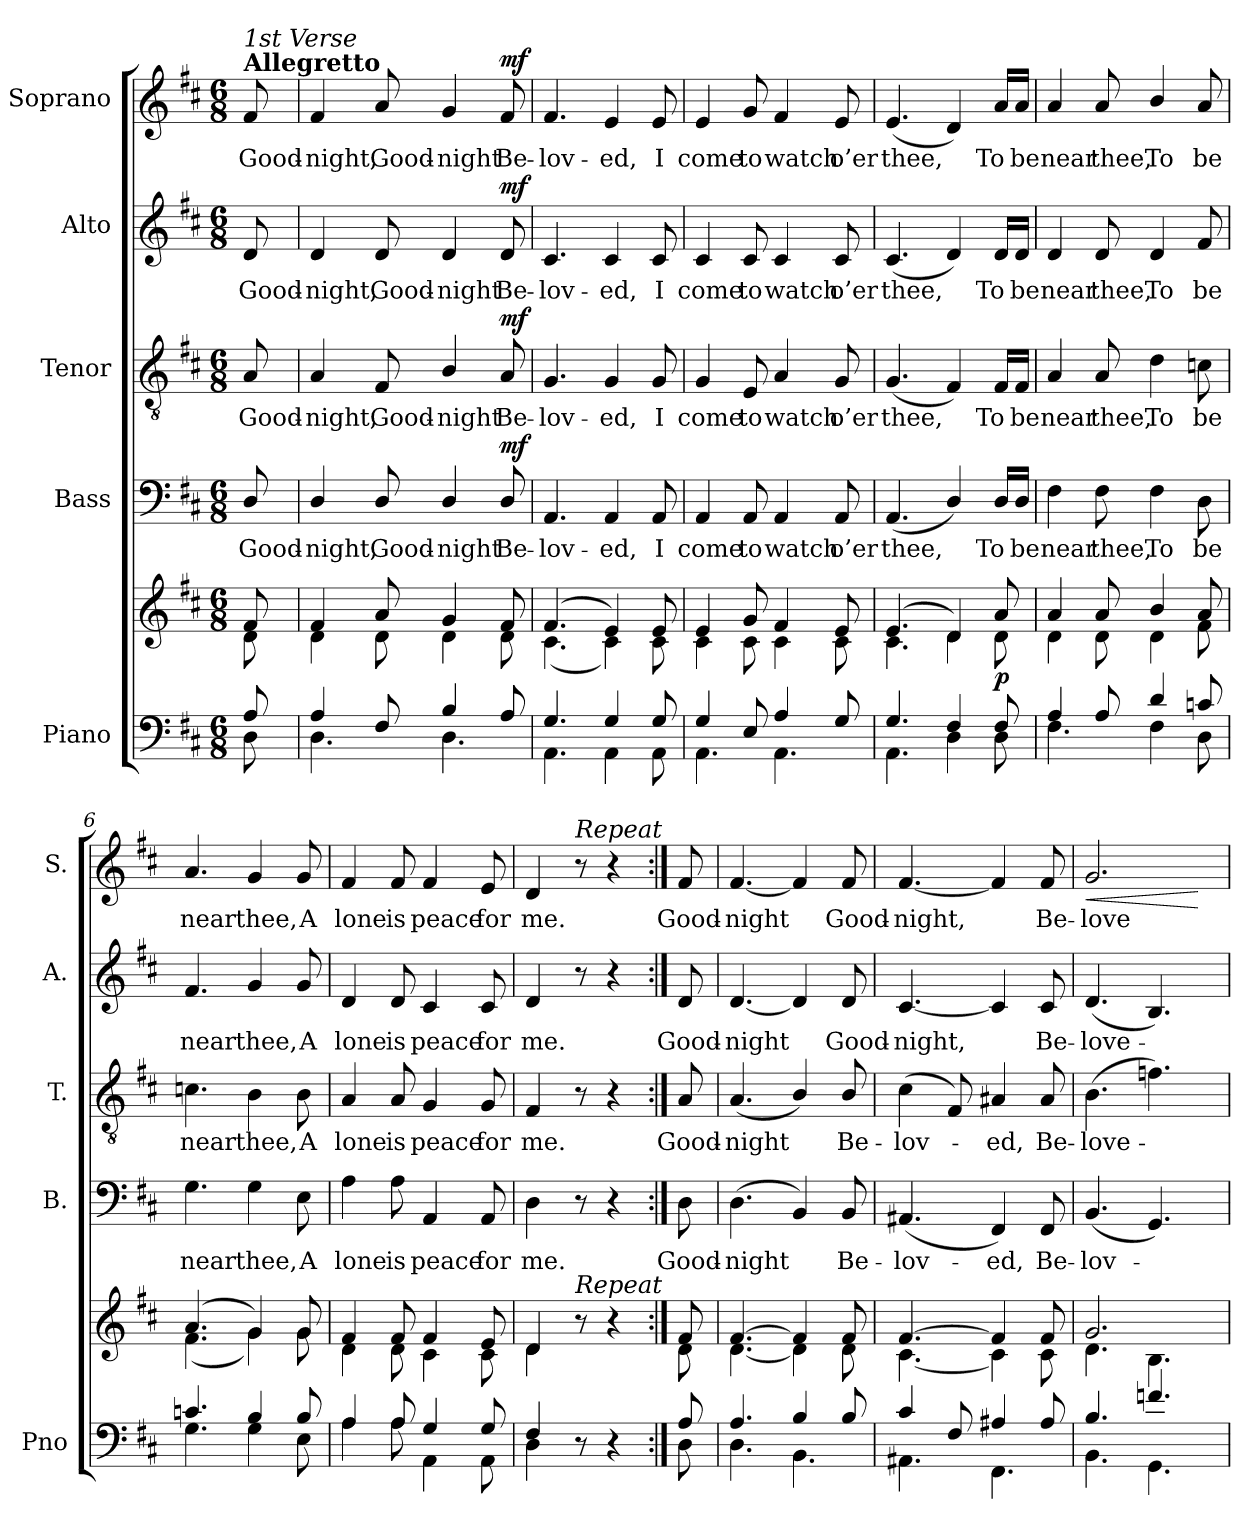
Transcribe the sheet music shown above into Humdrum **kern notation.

**kern	**kern	**dynam	**kern	**text	**dynam	**kern	**text	**dynam	**kern	**text	**dynam	**kern	**text	**dynam
*part5	*part5	*part5	*part4	*part4	*part4	*part3	*part3	*part3	*part2	*part2	*part2	*part1	*part1	*part1
*staff6	*staff5	*staff5/6	*staff4	*staff4	*staff4	*staff3	*staff3	*staff3	*staff2	*staff2	*staff2	*staff1	*staff1	*staff1
*I"Piano	*	*	*I"Bass	*	*	*I"Tenor	*	*	*I"Alto	*	*	*I"Soprano	*	*
*I'Pno	*	*	*I'B.	*	*	*I'T.	*	*	*I'A.	*	*	*I'S.	*	*
*clefF4	*clefG2	*	*clefF4	*	*	*clefGv2	*	*	*clefG2	*	*	*clefG2	*	*
*k[f#c#]	*k[f#c#]	*	*k[f#c#]	*	*	*k[f#c#]	*	*	*k[f#c#]	*	*	*k[f#c#]	*	*
*M6/8	*M6/8	*	*M6/8	*	*	*M6/8	*	*	*M6/8	*	*	*M6/8	*	*
=	=	=	=	=	=	=	=	=	=	=	=	=	=	=
*^	*^	*	*	*	*	*	*	*	*	*	*	*	*	*
!	!	!	!	!	!	!	!	!	!	!	!	!	!	!LO:TX:a:B:t=Allegretto	!	!
!	!	!	!	!	!	!	!	!	!	!	!	!	!	!LO:TX:a:i:t=1st Verse	!	!
!	!	!	!	!	!	!LO:LY:b	!	!	!LO:LY:b	!	!	!LO:LY:b	!	!	!LO:LY:b	!
8A/	8D\	8f#/	8d\	.	8D/	Good-	.	8A/	Good-	.	8d/	Good-	.	8f#/	Good-	.
=1	=1	=1	=1	=1	=1	=1	=1	=1	=1	=1	=1	=1	=1	=1	=1	=1
!	!	!	!	!	!	!LO:LY:b	!	!	!LO:LY:b	!	!	!LO:LY:b	!	!	!LO:LY:b	!
4A/	4.D\	4f#/	4d\	.	4D/	-night,	.	4A/	-night,	.	4d/	-night,	.	4f#/	-night,	.
!	!	!	!	!	!	!LO:LY:b	!	!	!LO:LY:b	!	!	!LO:LY:b	!	!	!LO:LY:b	!
8F#/	.	8a/	8d\	.	8D/	Good-	.	8F#/	Good-	.	8d/	Good-	.	8a/	Good-	.
!	!	!	!	!	!	!LO:LY:b	!	!	!LO:LY:b	!	!	!LO:LY:b	!	!	!LO:LY:b	!
4B/	4.D\	4g/	4d\	.	4D/	-night	.	4B/	-night	.	4d/	-night	.	4g/	-night	.
!	!	!	!	!	!	!LO:LY:b	!LO:DY:a	!	!LO:LY:b	!LO:DY:a	!	!LO:LY:b	!LO:DY:a	!	!LO:LY:b	!LO:DY:a
8A/	.	8f#/	8d\	.	8D/	Be-	mf	8A/	Be-	mf	8d/	Be-	mf	8f#/	Be-	mf
=2	=2	=2	=2	=2	=2	=2	=2	=2	=2	=2	=2	=2	=2	=2	=2	=2
!	!	!	!	!	!	!LO:LY:b	!	!	!LO:LY:b	!	!	!LO:LY:b	!	!	!LO:LY:b	!
4.G/	4.AA\	(>4.f#/	(<4.c#\	.	4.AA/	-lov-	.	4.G/	-lov-	.	4.c#/	-lov-	.	4.f#/	-lov-	.
!	!	!	!	!	!	!LO:LY:b	!	!	!LO:LY:b	!	!	!LO:LY:b	!	!	!LO:LY:b	!
4G/	4AA\	4e/)	4c#\)	.	4AA/	-ed,	.	4G/	-ed,	.	4c#/	-ed,	.	4e/	-ed,	.
!	!	!	!	!	!	!LO:LY:b	!	!	!LO:LY:b	!	!	!LO:LY:b	!	!	!LO:LY:b	!
8G/	8AA\	8e/	8c#\	.	8AA/	I	.	8G/	I	.	8c#/	I	.	8e/	I	.
=3	=3	=3	=3	=3	=3	=3	=3	=3	=3	=3	=3	=3	=3	=3	=3	=3
!	!	!	!	!	!	!LO:LY:b	!	!	!LO:LY:b	!	!	!LO:LY:b	!	!	!LO:LY:b	!
4G/	4.AA\	4e/	4c#\	.	4AA/	come	.	4G/	come	.	4c#/	come	.	4e/	come	.
!	!	!	!	!	!	!LO:LY:b	!	!	!LO:LY:b	!	!	!LO:LY:b	!	!	!LO:LY:b	!
8E/	.	8g/	8c#\	.	8AA/	to	.	8E/	to	.	8c#/	to	.	8g/	to	.
!	!	!	!	!	!	!LO:LY:b	!	!	!LO:LY:b	!	!	!LO:LY:b	!	!	!LO:LY:b	!
4A/	4.AA\	4f#/	4c#\	.	4AA/	watch	.	4A/	watch	.	4c#/	watch	.	4f#/	watch	.
!	!	!	!	!	!	!LO:LY:b	!	!	!LO:LY:b	!	!	!LO:LY:b	!	!	!LO:LY:b	!
8G/	.	8e/	8c#\	.	8AA/	o’er	.	8G/	o’er	.	8c#/	o’er	.	8e/	o’er	.
!!LO:LB:g=z
=4	=4	=4	=4	=4	=4	=4	=4	=4	=4	=4	=4	=4	=4	=4	=4	=4
!	!	!	!	!	!	!LO:LY:b	!	!	!LO:LY:b	!	!	!LO:LY:b	!	!	!LO:LY:b	!
4.G/	4.AA\	(>4.e/	4.c#\	.	(<4.AA/	thee,	.	(<4.G/	thee,	.	(<4.c#/	thee,	.	(<4.e/	thee,	.
4F#/	4D\	4d/)	4d\	.	4D/)	.	.	4F#/)	.	.	4d/)	.	.	4d/)	.	.
!	!	!	!	!LO:DY:b	!	!LO:LY:b	!	!	!LO:LY:b	!	!	!LO:LY:b	!	!	!LO:LY:b	!
8F#/	8D\	8a/	8d\	p	16D/LL	To	.	16F#/LL	To	.	16d/LL	To	.	16a/LL	To	.
!	!	!	!	!	!	!LO:LY:b	!	!	!LO:LY:b	!	!	!LO:LY:b	!	!	!LO:LY:b	!
.	.	.	.	.	16D/JJ	be	.	16F#/JJ	be	.	16d/JJ	be	.	16a/JJ	be	.
=5	=5	=5	=5	=5	=5	=5	=5	=5	=5	=5	=5	=5	=5	=5	=5	=5
!	!	!	!	!	!	!LO:LY:b	!	!	!LO:LY:b	!	!	!LO:LY:b	!	!	!LO:LY:b	!
4A/	4.F#\	4a/	4d\	.	4F#\	near	.	4A/	near	.	4d/	near	.	4a/	near	.
!	!	!	!	!	!	!LO:LY:b	!	!	!LO:LY:b	!	!	!LO:LY:b	!	!	!LO:LY:b	!
8A/	.	8a/	8d\	.	8F#\	thee,	.	8A/	thee,	.	8d/	thee,	.	8a/	thee,	.
!	!	!	!	!	!	!LO:LY:b	!	!	!LO:LY:b	!	!	!LO:LY:b	!	!	!LO:LY:b	!
4d/	4F#\	4b/	4d\	.	4F#\	To	.	4d\	To	.	4d/	To	.	4b/	To	.
!	!	!	!	!	!	!LO:LY:b	!	!	!LO:LY:b	!	!	!LO:LY:b	!	!	!LO:LY:b	!
8cn/	8D\	8a/	8f#\	.	8D\	be	.	8cn\	be	.	8f#/	be	.	8a/	be	.
=6	=6	=6	=6	=6	=6	=6	=6	=6	=6	=6	=6	=6	=6	=6	=6	=6
!	!	!	!	!	!	!LO:LY:b	!	!	!LO:LY:b	!	!	!LO:LY:b	!	!	!LO:LY:b	!
4.cn/	4.G\	(>4.a/	(<4.f#\	.	4.G\	near	.	4.cn\	near	.	4.f#/	near	.	4.a/	near	.
!	!	!	!	!	!	!LO:LY:b	!	!	!LO:LY:b	!	!	!LO:LY:b	!	!	!LO:LY:b	!
4B/	4G\	4g/)	4g\)	.	4G\	thee,	.	4B\	thee,	.	4g/	thee,	.	4g/	thee,	.
!	!	!	!	!	!	!LO:LY:b	!	!	!LO:LY:b	!	!	!LO:LY:b	!	!	!LO:LY:b	!
8B/	8E\	8g/	8g\	.	8E\	A	.	8B\	A	.	8g/	A	.	8g/	A	.
=7	=7	=7	=7	=7	=7	=7	=7	=7	=7	=7	=7	=7	=7	=7	=7	=7
!	!	!	!	!	!	!LO:LY:b	!	!	!LO:LY:b	!	!	!LO:LY:b	!	!	!LO:LY:b	!
4A/	4A\	4f#/	4d\	.	4A\	lone	.	4A/	lone	.	4d/	lone	.	4f#/	lone	.
!	!	!	!	!	!	!LO:LY:b	!	!	!LO:LY:b	!	!	!LO:LY:b	!	!	!LO:LY:b	!
8A/	8A\	8f#/	8d\	.	8A\	is	.	8A/	is	.	8d/	is	.	8f#/	is	.
!	!	!	!	!	!	!LO:LY:b	!	!	!LO:LY:b	!	!	!LO:LY:b	!	!	!LO:LY:b	!
4G/	4AA\	4f#/	4c#\	.	4AA/	peace	.	4G/	peace	.	4c#/	peace	.	4f#/	peace	.
!	!	!	!	!	!	!LO:LY:b	!	!	!LO:LY:b	!	!	!LO:LY:b	!	!	!LO:LY:b	!
8G/	8AA\	8e/	8c#\	.	8AA/	for	.	8G/	for	.	8c#/	for	.	8e/	for	.
=8	=8	=8	=8	=8	=8	=8	=8	=8	=8	=8	=8	=8	=8	=8	=8	=8
!	!	!	!	!	!	!LO:LY:b	!	!	!LO:LY:b	!	!	!LO:LY:b	!	!	!LO:LY:b	!
4F#/	4D\	4d/	4d\	.	4D\	me.	.	4F#/	me.	.	4d/	me.	.	4d/	me.	.
!	!	!	!	!	!	!	!	!	!	!	!	!	!	!LO:TX:a:i:t=Repeat	!	!
!	!	!LO:TX:a:i:t=Repeat	!	!	!	!	!	!	!	!	!	!	!	!	!	!
8r	8ryy	8r	8ryy	.	8r	.	.	8r	.	.	8r	.	.	8r	.	.
4r	4ryy	4r	4ryy	.	4r	.	.	4r	.	.	4r	.	.	4r	.	.
!!LO:PB:g=z
=9:|!	=9:|!	=9:|!	=9:|!	=9:|!	=9:|!	=9:|!	=9:|!	=9:|!	=9:|!	=9:|!	=9:|!	=9:|!	=9:|!	=9:|!	=9:|!	=9:|!
!	!	!	!	!	!	!LO:LY:b	!	!	!LO:LY:b	!	!	!LO:LY:b	!	!	!LO:LY:b	!
8A/	8D\	8f#/	8d\	.	8D\	Good-	.	8A/	Good-	.	8d/	Good-	.	8f#/	Good-	.
=10	=10	=10	=10	=10	=10	=10	=10	=10	=10	=10	=10	=10	=10	=10	=10	=10
!	!	!	!	!	!	!LO:LY:b	!	!	!LO:LY:b	!	!	!LO:LY:b	!	!	!LO:LY:b	!
4.A/	4.D\	[4.f#/	[4.d\	.	(>4.D\	-night	.	(<4.A/	-night	.	[4.d/	-night	.	[4.f#/	-night	.
4B/	4.BB\	4f#/]	4d\]	.	4BB/)	.	.	4B/)	.	.	4d/]	.	.	4f#/]	.	.
!	!	!	!	!	!	!LO:LY:b	!	!	!LO:LY:b	!	!	!LO:LY:b	!	!	!LO:LY:b	!
8B/	.	8f#/	8d\	.	8BB/	Be-	.	8B/	Be-	.	8d/	Good-	.	8f#/	Good-	.
=11	=11	=11	=11	=11	=11	=11	=11	=11	=11	=11	=11	=11	=11	=11	=11	=11
!	!	!	!	!	!	!LO:LY:b	!	!	!LO:LY:b	!	!	!LO:LY:b	!	!	!LO:LY:b	!
4c#/	4.AA#X\	[4.f#/	[4.c#\	.	(>4.AA#X/	-lov-	.	(>4c#\	-lov-	.	[4.c#/	-night,	.	[4.f#/	-night,	.
8F#/	.	.	.	.	.	.	.	8F#/)	.	.	.	.	.	.	.	.
!	!	!	!	!	!	!LO:LY:b	!	!	!LO:LY:b	!	!	!	!	!	!	!
4A#X/	4.FF#\	4f#/]	4c#\]	.	4FF#/)	-ed,	.	4A#X/	-ed,	.	4c#/]	.	.	4f#/]	.	.
!	!	!	!	!	!	!LO:LY:b	!	!	!LO:LY:b	!	!	!LO:LY:b	!	!	!LO:LY:b	!
8A#/	.	8f#/	8c#\	.	8FF#/	Be-	.	8A#/	Be-	.	8c#/	Be-	.	8f#/	Be-	.
=12	=12	=12	=12	=12	=12	=12	=12	=12	=12	=12	=12	=12	=12	=12	=12	=12
!	!	!	!	!	!	!LO:LY:b	!	!	!LO:LY:b	!	!	!LO:LY:b	!	!	!LO:LY:b	!LO:HP:b
*	*	*	*	*	*	*	*	*	*	*	*	*	*	*^	*	*
4.B/	4.BB\	2.g/	4.d\	.	(<4.BB/	-lov-	.	(<4.B\	-love-	.	(<4.d/	-love-	.	2.g/	4.ryy	-love-	<
4.fn/	4.GG\	.	4.B\	.	4.GG/)	.	.	4.fn\)	.	.	4.B/)	.	.	.	4ryy	.	.
.	.	.	.	.	.	.	.	.	.	.	.	.	.	.	8ryy	.	[
*v	*v	*	*	*	*	*	*	*	*	*	*	*	*	*v	*v	*	*
*	*v	*v	*	*	*	*	*	*	*	*	*	*	*	*	*
=	=	=	=	=	=	=	=	=	=	=	=	=	=	=
*-	*-	*-	*-	*-	*-	*-	*-	*-	*-	*-	*-	*-	*-	*-
